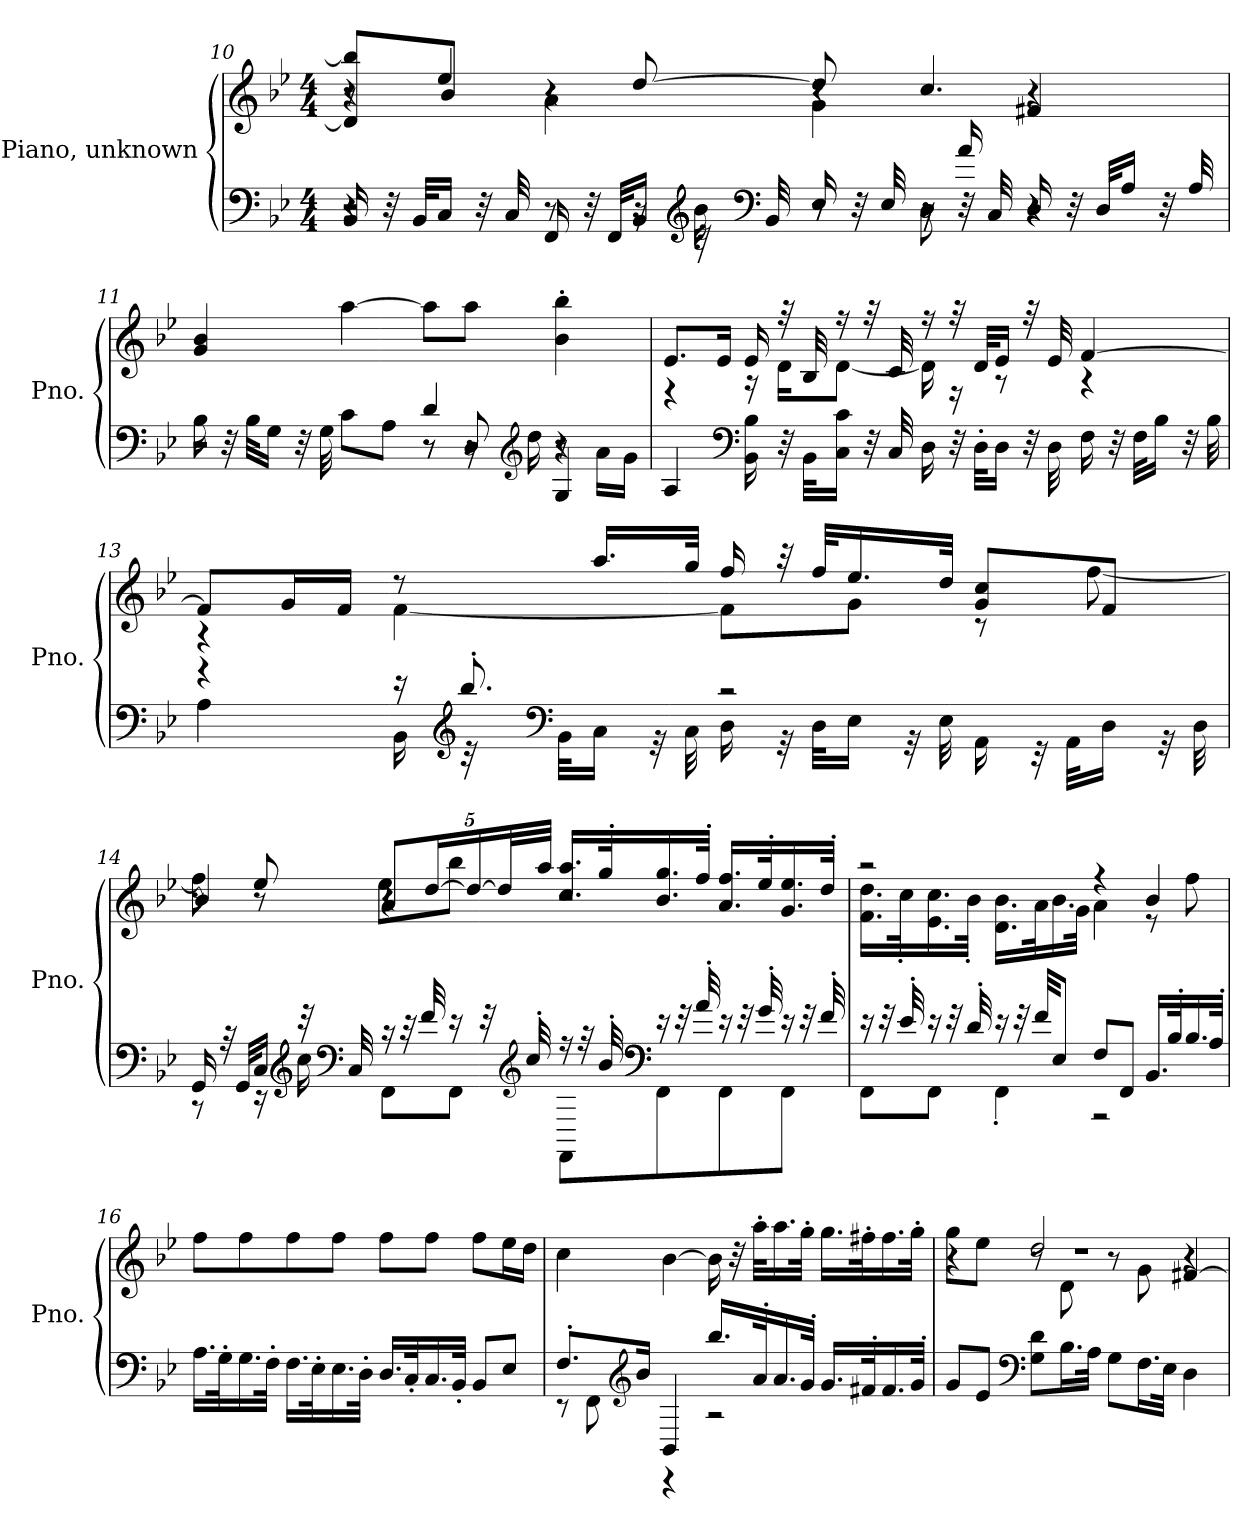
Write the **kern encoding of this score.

**kern	**kern
*part1	*part1
*staff2	*staff1
*I"Piano, unknown	*
*I'Pno.	*
!!LO:LB:g=z
*clefF4	*clefG2
*k[b-e-]	*k[b-e-]
*M4/4	*M4/4
=10	=10
*^	*^
*	*^	*	*^
2r	4r	16BB-/	8r	4r	8d/] 8bb-/]L
.	.	32r	.	.	.
.	.	32BB-/KLL	.	.	.
.	.	16C/JJ	4ee-/	.	8b-/J
.	.	32r	.	.	.
.	.	32C/	.	.	.
.	8r	16FF/	.	4a\	4r
.	.	32r	.	.	.
.	.	32FF/KLL	.	.	.
.	16r	16BB-/JJ	[8dd/	.	.
*clefG2	*	*	*	*	*
.	16b-\	32r	.	.	.
*clefF4	*	*	*	*	*
.	.	32BB-/	.	.	.
8r	8r	16E-/	8dd/]	4g\	4r
.	.	32r	.	.	.
.	.	32E-/	.	.	.
16r	8D\	16r	4.cc/	.	.
16a/	.	32r	.	.	.
.	.	32C/	.	.	.
4r	4r	16D/	.	4r	4f#X/
.	.	32r	.	.	.
.	.	32D/KLL	.	.	.
.	.	16A/JJ	.	.	.
.	.	32r	.	.	.
.	.	32A/	.	.	.
*	*	*	*v	*v	*v
!!LO:PB:g=z
=11	=11	=11	=11
2r	16B-\	2r	4g/ 4b-/
.	32r	.	.
.	32B-\KLL	.	.
.	16G\JJ	.	.
.	32r	.	.
.	32G\	.	.
.	8c\L	.	[4aa\
.	8A\J	.	.
4d/	8r	8r	8aa\L]
.	16r	8D/	8aa\J
*clefG2	*	*	*
.	16dd\	.	.
4r	8r	4G/	4b-\' 4bb-\'
.	16a\LL	.	.
.	16g\JJ	.	.
*v	*v	*v	*
=12	=12
*	*^
4A/	8.e-/L	4r
.	16e-/Jk	.
*clefF4	*	*
16BB-\ 16B-\	16e-/	16r
32r	32r	16d\KL
32BB-\KLL	32B-/	.
16C\ 16c\JJ	16r	[8d\J
32r	32r	.
32C/	32c/	.
16D\	16r	16d\]
32r	32r	16r
32D'\KLL	32d/KLL	.
16D\JJ	16e-/JJ	8r
32r	32r	.
32D\	32e-/	.
16F\	[4f/	4r
32r	.	.
32F\KLL	.	.
16B-\JJ	.	.
32r	.	.
32B-\	.	.
!!LO:LB:g=z	!!
=13	=13	=13
*^	*	*
4r	4A\	8f/L]	4r
.	.	16g/L	.
.	.	16f/JJ	.
16r	16BB-\	8r	[4f\
*clefG2	*	*	*
8.bb-'/	32r	.	.
*clefF4	*	*	*
.	32BB-\KLL	.	.
.	16C\JJ	16.aa/LL	.
.	32r	.	.
.	32C\	32gg/JJk	.
2r	16D\	16ff/	8f\L]
.	32r	32r	.
.	32D\KLL	32ff/KLL	.
.	16E-\JJ	16.ee-/	8g\J
.	32r	.	.
.	32E-\	32dd/JJk	.
.	16AA\	8g/ 8cc/L	8r
.	32r	.	.
.	32AA\KLL	.	.
.	16D\JJ	8f/J	[8ff\
.	32r	.	.
.	32D\	.	.
!!LO:LB:g=z
=14	=14	=14	=14
*	*	*	*^
16GG/	8r	8r	8ff\]	4b-/
32r	.	.	.	.
32GG/KLL	.	.	.	.
16C/JJ	16r	8ee-/	8r	.
*clefG2	*	*	*	*
32r	16cc\	.	.	.
*clefF4	*	*	*	*
32C/	.	.	.	.
*	*	*Xbrackettup	*	*
16r	8FF\L	10a/L	8ee-\L	4r
32r	.	.	.	.
32f/	.	.	.	.
.	.	[20dd/L	.	.
16r	8FF\J	.	8bb-\J	.
.	.	20dd/_	.	.
32r	.	.	.	.
.	.	40dd/L]	.	.
*clefG2	*	*	*	*
32cc'/	.	.	.	.
.	.	40aa/JJJ	.	.
16r	8FF\L	16.cc/ 16.aa/LL	2r	2r
32r	.	.	.	.
32b-'/	.	32gg'/K	.	.
*clefF4	*	*	*	*
16r	8FF\	16.b-/ 16.gg/	.	.
32r	.	.	.	.
32a'/	.	32ff'/JJk	.	.
16r	8FF\	16.a/ 16.ff/LL	.	.
32r	.	.	.	.
32g'/	.	32ee-'/K	.	.
16r	8FF\J	16.g/ 16.ee-/	.	.
32r	.	.	.	.
32f'/	.	32dd'/JJk	.	.
*	*	*	*v	*v
!!LO:LB:g=z
=15	=15	=15	=15
16r	8FF\L	2r	16.f\ 16.dd\LL
32r	.	.	.
32e-'/	.	.	32cc'\K
16r	8FF\J	.	16.e-\ 16.cc\
32r	.	.	.
32d'/	.	.	32b-'\JJk
16r	4FF'\	.	16.d\ 16.b-\LL
32r	.	.	.
32f/KKL	.	.	32a\K
8E-/J	.	.	16.b-\
.	.	.	32g\JJk
8F/L	2r	4r	4a\
8FF/J	.	.	.
16.BB-/LL	.	4b-/	8r
32B-'/K	.	.	.
16.B-/	.	.	8ff\
32A'/JJk	.	.	.
*v	*v	*	*
*	*v	*v
=16	=16
16.A\LL	8ff\L
32G'\K	.
16.G\	8ff\
32F'\JJk	.
16.F\LL	8ff\
32E-'\K	.
16.E-\	8ff\J
32D'\JJk	.
16.D/LL	8ff\L
32C'/K	.
16.C/	8ff\J
32BB-'/JJk	.
8BB-/L	8ff\L
8E-/J	16ee-\L
.	16dd\JJ
!!LO:LB:g=z
=17	=17
*^	*
8.F'/L	8r	4cc\
.	8FF\	.
*clefG2	*	*
16b-/Jk	.	.
4BB-/	4r	[4b-\
16.bb-/LL	2r	16b-\]
.	.	32r
32a'/K	.	32aa'\KLL
16.a/	.	16.aa\
32g'/JJk	.	32gg'\JJk
16.g/LL	.	16.gg\LL
32f#X'/K	.	32ff#X'\K
16.f#/	.	16.ff#\
32g'/JJk	.	32gg'\JJk
*v	*v	*
=18	=18
*	*^
*	*	*^
8g/L	1r	8gg\L	4r
8e-/J	.	8ee-\J	.
*clefF4	*	*	*
8G\ 8d\L	.	8r	2dd/
16.B-\L	.	8d\	.
32A\JJk	.	.	.
8G\L	.	8r	.
16.F\L	.	8g\	.
32E-\JJk	.	.	.
4D\	.	4r	[4f#X/
*	*v	*v	*v
=	=
*-	*-
